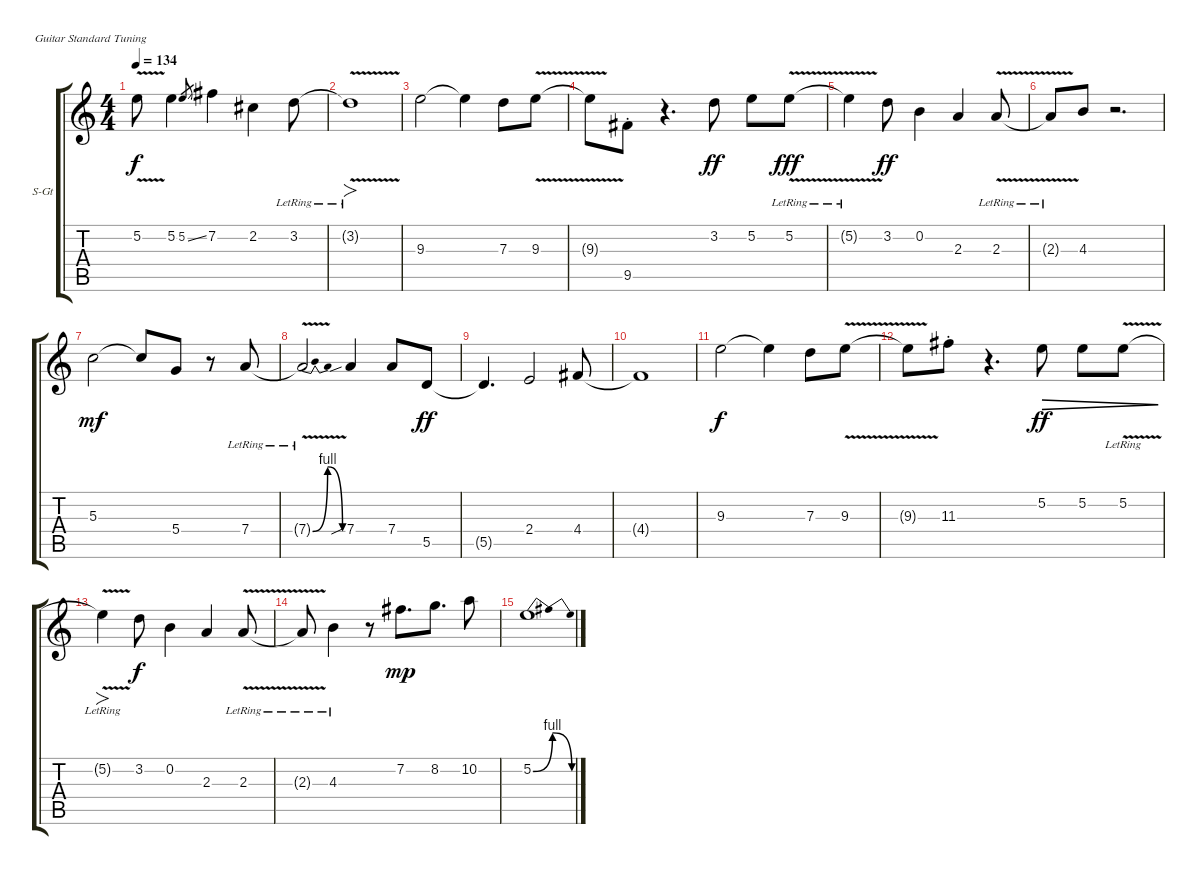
\defaultSystemsLayout 4
\bracketExtendMode groupsimilarinstruments
\firstSystemTrackNameOrientation horizontal
\otherSystemsTrackNameOrientation horizontal
\track ("Вокал" "S-Gt") {instrument acousticguitarsteel}
\staff {score tabs}
\tuning (E4 B3 G3 D3 A2 E2)
\ts (4 4)
\tempo 134
\clef g2
\scale
0.333333
\ks c
5.2{v t}.8{dy f} 5.2.4 5.2{ss}.8{gr} 7.2.4 2.2.4 3.2{lr}.8 |
\scale
0.333333 3.2{v lr t}.1{fo} |
\scale
0.333333 9.3.2 9.3{t}.4 7.3.8 9.3{v}.8 |
\scale
0.333333 9.3{t}.8 9.5{st}.8 r.4{d} 3.2.8{dy ff} 5.2.8 5.2{v lr}.8{dy fff} |
\scale
0.333333 5.2{v lr t}.4 3.2.8{dy ff} 0.2.4 2.3.4 2.3{v lr}.8 |
\scale
0.333333 2.3{v lr t}.8 4.3.8 r.2{d} |
\scale
0.333333 5.3.2{dy mf} 5.3{t}.8 5.4.8 r.8 7.4{lr}.8 |
\scale
0.333333 7.4{be (bendrelease 0 0 10.2 4 20.4 4 30 0) v lr t}.2 7.4{sib}.4 7.4.8 5.5.8{dy ff} |
\scale
0.333333 5.5{t}.4{d} 2.4.2 4.4.8 |
\scale
0.333333 4.4{t}.1 |
\scale
0.333333 9.3.2{dy f} 9.3{t}.4 7.3.8 9.3{v}.8 |
\scale
0.333333 9.3{t}.8 11.3{st}.8 r.4{d} 5.2.8{dec dy ff} 5.2.8{dec} 5.2{v lr}.8{dec} |
\scale
0.333333 5.2{lr t}.4{fo} 3.2.8{dy f} 0.2.4 2.3.4 2.3{v lr}.8 |
\scale
0.333333 2.3{v lr t}.8 4.3{lr}.4 r.8 7.2.8{d dy mp} 8.2.8{d} 10.2.8 |
\scale
0.333333 5.2{be (bendrelease 0 0 10.2 4 20.4 4 30 0)}.1 |
\scale
0.333333
